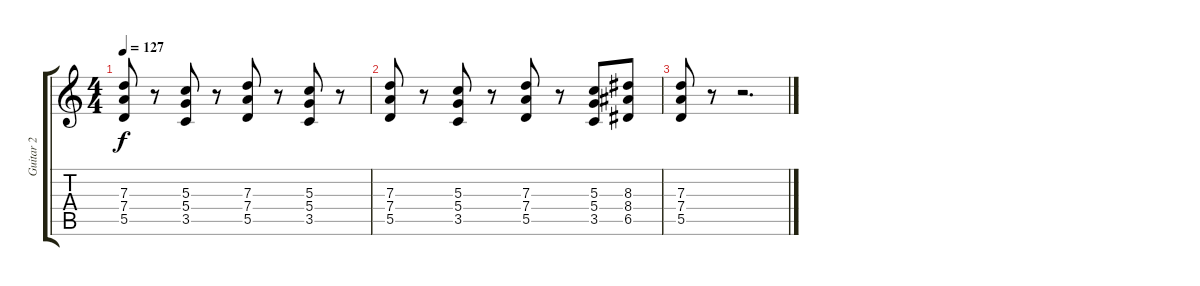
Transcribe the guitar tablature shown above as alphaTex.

\track ("Guitar 2" "Guitar 2") {instrument distortionguitar}
\staff {score tabs}
\tuning (E4 B3 G3 D3 A2 D2) {hide}
\ts (4 4)
\tempo 127
\clef g2
\ks c
(7.3 7.4 5.5).8{dy f} r.8 (5.3 5.4 3.5).8 r.8 (7.3 7.4 5.5).8 r.8 (5.3 5.4 3.5).8 r.8 |
(7.3 7.4 5.5).8 r.8 (5.3 5.4 3.5).8 r.8 (7.3 7.4 5.5).8 r.8 (5.3 5.4 3.5).8 (8.3 8.4 6.5).8 |
(7.3 7.4 5.5).8 r.8 r.2{d}
